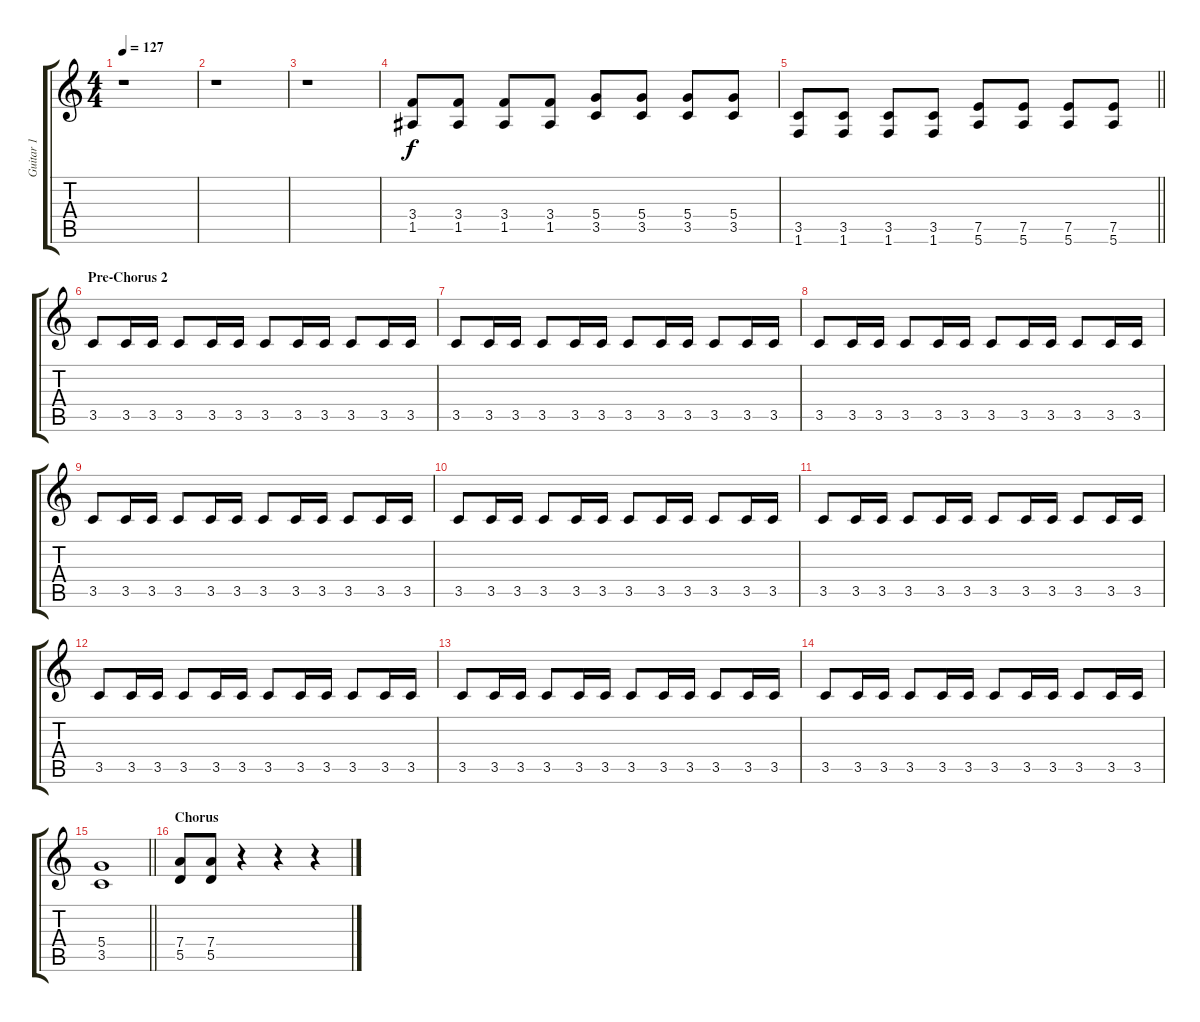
\track ("Guitar 1" "Guitar 1") {instrument distortionguitar}
\staff {score tabs}
\tuning (E4 B3 G3 D3 A2 E2) {hide}
\ts (4 4)
\tempo 127
\clef g2
\ks c
r.1{dy f} |
r.1 |
r.1 |
(3.4 1.5).8{volume 11} (3.4 1.5).8 (3.4 1.5).8 (3.4 1.5).8 (5.4 3.5).8 (5.4 3.5).8 (5.4 3.5).8 (5.4 3.5).8 |
\barLineRight lightlight
(3.5 1.6).8 (3.5 1.6).8 (3.5 1.6).8 (3.5 1.6).8 (7.5 5.6).8 (7.5 5.6).8 (7.5 5.6).8 (7.5 5.6).8 |
\section ("" "Pre-Chorus 2")
3.5.8 3.5.16 3.5.16 3.5.8 3.5.16 3.5.16 3.5.8 3.5.16 3.5.16 3.5.8 3.5.16 3.5.16 |
3.5.8 3.5.16 3.5.16 3.5.8 3.5.16 3.5.16 3.5.8 3.5.16 3.5.16 3.5.8 3.5.16 3.5.16 |
3.5.8 3.5.16 3.5.16 3.5.8 3.5.16 3.5.16 3.5.8 3.5.16 3.5.16 3.5.8 3.5.16 3.5.16 |
3.5.8 3.5.16 3.5.16 3.5.8 3.5.16 3.5.16 3.5.8 3.5.16 3.5.16 3.5.8 3.5.16 3.5.16 |
3.5.8 3.5.16 3.5.16 3.5.8 3.5.16 3.5.16 3.5.8 3.5.16 3.5.16 3.5.8 3.5.16 3.5.16 |
3.5.8 3.5.16 3.5.16 3.5.8 3.5.16 3.5.16 3.5.8 3.5.16 3.5.16 3.5.8 3.5.16 3.5.16 |
3.5.8 3.5.16 3.5.16 3.5.8 3.5.16 3.5.16 3.5.8 3.5.16 3.5.16 3.5.8 3.5.16 3.5.16 |
3.5.8 3.5.16 3.5.16 3.5.8 3.5.16 3.5.16 3.5.8 3.5.16 3.5.16 3.5.8 3.5.16 3.5.16 |
3.5.8 3.5.16 3.5.16 3.5.8 3.5.16 3.5.16 3.5.8 3.5.16 3.5.16 3.5.8 3.5.16 3.5.16 |
\barLineRight lightlight
(5.4 3.5).1 |
\section ("" "Chorus")
(7.4 5.5).8 (7.4 5.5).8 r.4 r.4 r.4
